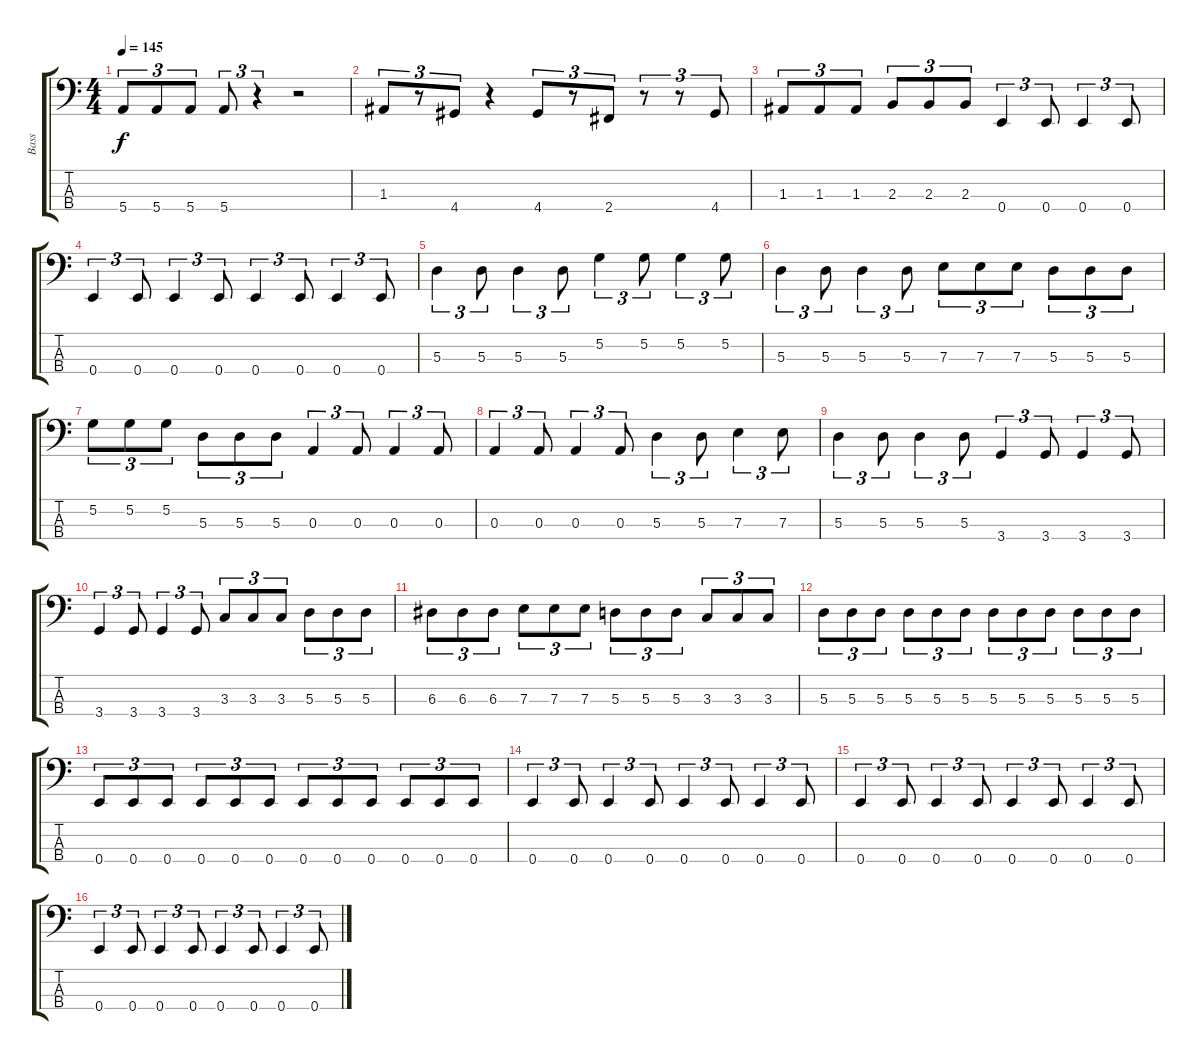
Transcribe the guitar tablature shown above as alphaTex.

\track ("Bass" "Bass") {instrument electricbasspick}
\staff {score tabs}
\tuning (G2 D2 A1 E1) {hide}
\ts (4 4)
\tempo 145
\clef f4
\ks c
5.4.8{tu (3 2) dy f} 5.4.8{tu (3 2)} 5.4.8{tu (3 2)} 5.4.8{tu (3 2)} r.4{tu (3 2)} r.2 |
1.3.8{tu (3 2)} r.8{tu (3 2)} 4.4.8{tu (3 2)} r.4 4.4.8{tu (3 2)} r.8{tu (3 2)} 2.4.8{tu (3 2)} r.8{tu (3 2)} r.8{tu (3 2)} 4.4.8{tu (3 2)} |
1.3.8{tu (3 2)} 1.3.8{tu (3 2)} 1.3.8{tu (3 2)} 2.3.8{tu (3 2)} 2.3.8{tu (3 2)} 2.3.8{tu (3 2)} 0.4.4{tu (3 2)} 0.4.8{tu (3 2)} 0.4.4{tu (3 2)} 0.4.8{tu (3 2)} |
0.4.4{tu (3 2)} 0.4.8{tu (3 2)} 0.4.4{tu (3 2)} 0.4.8{tu (3 2)} 0.4.4{tu (3 2)} 0.4.8{tu (3 2)} 0.4.4{tu (3 2)} 0.4.8{tu (3 2)} |
5.3.4{tu (3 2)} 5.3.8{tu (3 2)} 5.3.4{tu (3 2)} 5.3.8{tu (3 2)} 5.2.4{tu (3 2)} 5.2.8{tu (3 2)} 5.2.4{tu (3 2)} 5.2.8{tu (3 2)} |
5.3.4{tu (3 2)} 5.3.8{tu (3 2)} 5.3.4{tu (3 2)} 5.3.8{tu (3 2)} 7.3.8{tu (3 2)} 7.3.8{tu (3 2)} 7.3.8{tu (3 2)} 5.3.8{tu (3 2)} 5.3.8{tu (3 2)} 5.3.8{tu (3 2)} |
5.2.8{tu (3 2)} 5.2.8{tu (3 2)} 5.2.8{tu (3 2)} 5.3.8{tu (3 2)} 5.3.8{tu (3 2)} 5.3.8{tu (3 2)} 0.3.4{tu (3 2)} 0.3.8{tu (3 2)} 0.3.4{tu (3 2)} 0.3.8{tu (3 2)} |
0.3.4{tu (3 2)} 0.3.8{tu (3 2)} 0.3.4{tu (3 2)} 0.3.8{tu (3 2)} 5.3.4{tu (3 2)} 5.3.8{tu (3 2)} 7.3.4{tu (3 2)} 7.3.8{tu (3 2)} |
5.3.4{tu (3 2)} 5.3.8{tu (3 2)} 5.3.4{tu (3 2)} 5.3.8{tu (3 2)} 3.4.4{tu (3 2)} 3.4.8{tu (3 2)} 3.4.4{tu (3 2)} 3.4.8{tu (3 2)} |
3.4.4{tu (3 2)} 3.4.8{tu (3 2)} 3.4.4{tu (3 2)} 3.4.8{tu (3 2)} 3.3.8{tu (3 2)} 3.3.8{tu (3 2)} 3.3.8{tu (3 2)} 5.3.8{tu (3 2)} 5.3.8{tu (3 2)} 5.3.8{tu (3 2)} |
6.3.8{tu (3 2)} 6.3.8{tu (3 2)} 6.3.8{tu (3 2)} 7.3.8{tu (3 2)} 7.3.8{tu (3 2)} 7.3.8{tu (3 2)} 5.3.8{tu (3 2)} 5.3.8{tu (3 2)} 5.3.8{tu (3 2)} 3.3.8{tu (3 2)} 3.3.8{tu (3 2)} 3.3.8{tu (3 2)} |
5.3.8{tu (3 2)} 5.3.8{tu (3 2)} 5.3.8{tu (3 2)} 5.3.8{tu (3 2)} 5.3.8{tu (3 2)} 5.3.8{tu (3 2)} 5.3.8{tu (3 2)} 5.3.8{tu (3 2)} 5.3.8{tu (3 2)} 5.3.8{tu (3 2)} 5.3.8{tu (3 2)} 5.3.8{tu (3 2)} |
0.4.8{tu (3 2)} 0.4.8{tu (3 2)} 0.4.8{tu (3 2)} 0.4.8{tu (3 2)} 0.4.8{tu (3 2)} 0.4.8{tu (3 2)} 0.4.8{tu (3 2)} 0.4.8{tu (3 2)} 0.4.8{tu (3 2)} 0.4.8{tu (3 2)} 0.4.8{tu (3 2)} 0.4.8{tu (3 2)} |
0.4.4{tu (3 2)} 0.4.8{tu (3 2)} 0.4.4{tu (3 2)} 0.4.8{tu (3 2)} 0.4.4{tu (3 2)} 0.4.8{tu (3 2)} 0.4.4{tu (3 2)} 0.4.8{tu (3 2)} |
0.4.4{tu (3 2)} 0.4.8{tu (3 2)} 0.4.4{tu (3 2)} 0.4.8{tu (3 2)} 0.4.4{tu (3 2)} 0.4.8{tu (3 2)} 0.4.4{tu (3 2)} 0.4.8{tu (3 2)} |
0.4.4{tu (3 2)} 0.4.8{tu (3 2)} 0.4.4{tu (3 2)} 0.4.8{tu (3 2)} 0.4.4{tu (3 2)} 0.4.8{tu (3 2)} 0.4.4{tu (3 2)} 0.4.8{tu (3 2)}
